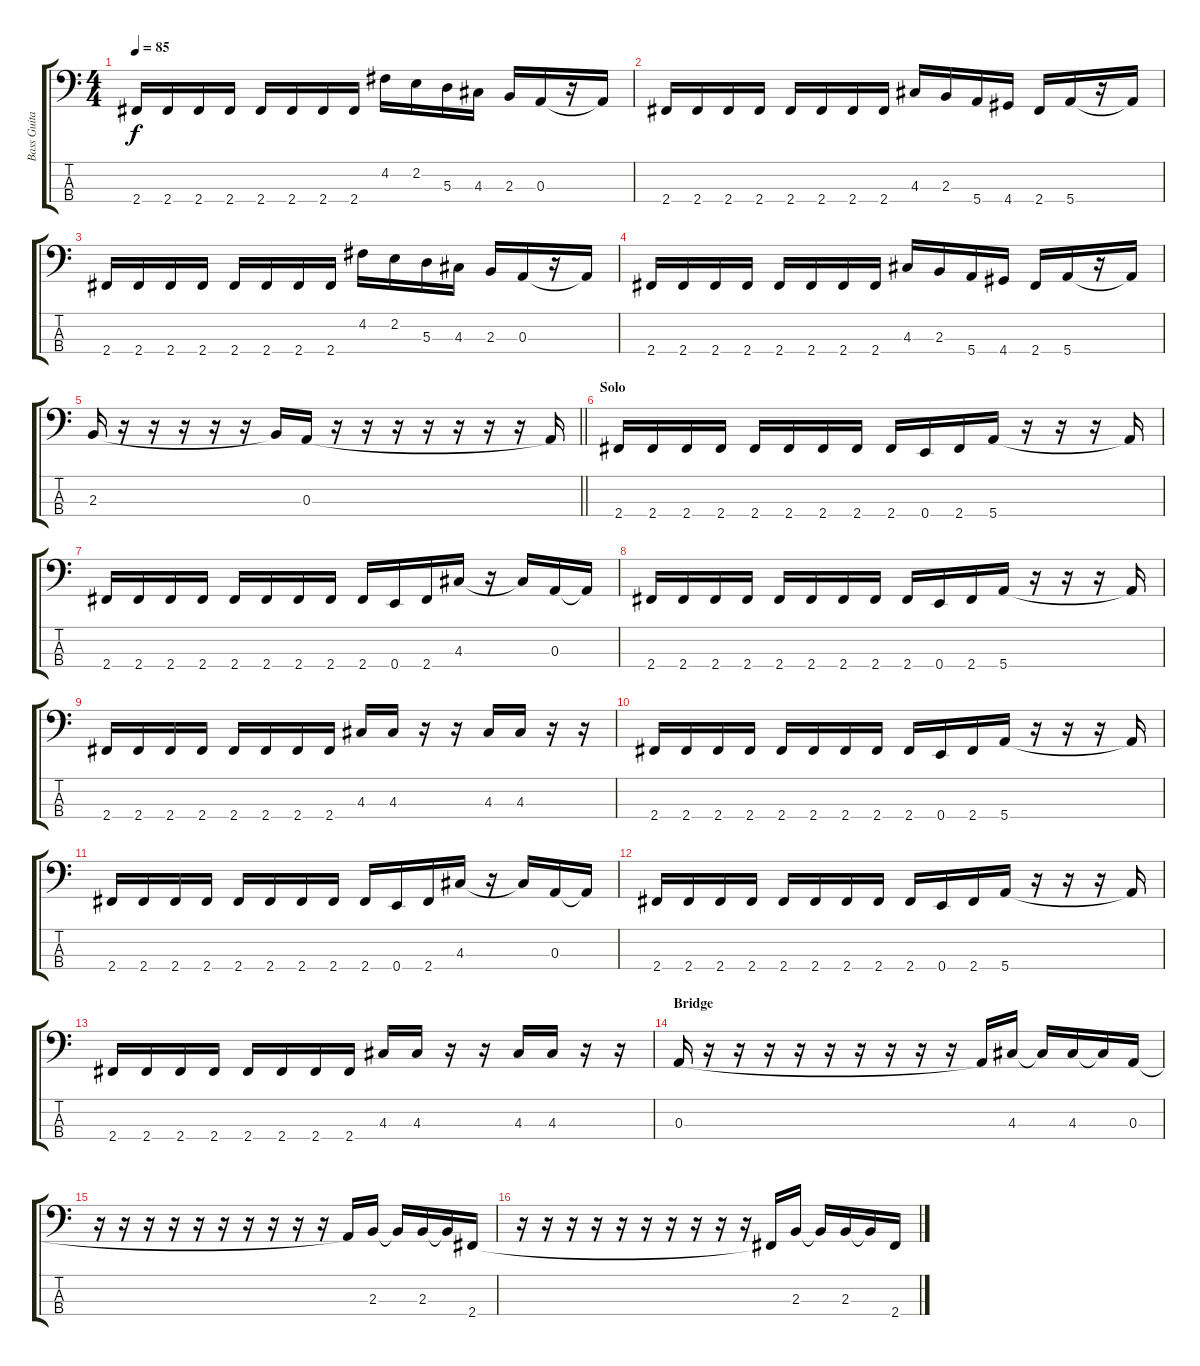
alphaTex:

\track ("Bass Guitar" "Bass Guita") {instrument electricbasspick}
\staff {score tabs}
\tuning (G2 D2 A1 E1) {hide}
\ts (4 4)
\tempo 85
\clef f4
\ks c
2.4.16{dy f} 2.4.16 2.4.16 2.4.16 2.4.16 2.4.16 2.4.16 2.4.16 4.2.16 2.2.16 5.3.16 4.3.16 2.3.16 0.3.16 r.16 0.3{t}.16 |
2.4.16 2.4.16 2.4.16 2.4.16 2.4.16 2.4.16 2.4.16 2.4.16 4.3.16 2.3.16 5.4.16 4.4.16 2.4.16 5.4.16 r.16 5.4{t}.16 |
2.4.16 2.4.16 2.4.16 2.4.16 2.4.16 2.4.16 2.4.16 2.4.16 4.2.16 2.2.16 5.3.16 4.3.16 2.3.16 0.3.16 r.16 0.3{t}.16 |
2.4.16 2.4.16 2.4.16 2.4.16 2.4.16 2.4.16 2.4.16 2.4.16 4.3.16 2.3.16 5.4.16 4.4.16 2.4.16 5.4.16 r.16 5.4{t}.16 |
\barLineRight lightlight
2.3.16 r.16 r.16 r.16 r.16 r.16 2.3{t}.16 0.3.16 r.16 r.16 r.16 r.16 r.16 r.16 r.16 0.3{t}.16 |
\section ("" "Solo")
2.4.16 2.4.16 2.4.16 2.4.16 2.4.16 2.4.16 2.4.16 2.4.16 2.4.16 0.4.16 2.4.16 5.4.16 r.16 r.16 r.16 5.4{t}.16 |
2.4.16 2.4.16 2.4.16 2.4.16 2.4.16 2.4.16 2.4.16 2.4.16 2.4.16 0.4.16 2.4.16 4.3.16 r.16 4.3{t}.16 0.3.16 0.3{t}.16 |
2.4.16 2.4.16 2.4.16 2.4.16 2.4.16 2.4.16 2.4.16 2.4.16 2.4.16 0.4.16 2.4.16 5.4.16 r.16 r.16 r.16 5.4{t}.16 |
2.4.16 2.4.16 2.4.16 2.4.16 2.4.16 2.4.16 2.4.16 2.4.16 4.3.16 4.3.16 r.16 r.16 4.3.16 4.3.16 r.16 r.16 |
2.4.16 2.4.16 2.4.16 2.4.16 2.4.16 2.4.16 2.4.16 2.4.16 2.4.16 0.4.16 2.4.16 5.4.16 r.16 r.16 r.16 5.4{t}.16 |
2.4.16 2.4.16 2.4.16 2.4.16 2.4.16 2.4.16 2.4.16 2.4.16 2.4.16 0.4.16 2.4.16 4.3.16 r.16 4.3{t}.16 0.3.16 0.3{t}.16 |
2.4.16 2.4.16 2.4.16 2.4.16 2.4.16 2.4.16 2.4.16 2.4.16 2.4.16 0.4.16 2.4.16 5.4.16 r.16 r.16 r.16 5.4{t}.16 |
2.4.16 2.4.16 2.4.16 2.4.16 2.4.16 2.4.16 2.4.16 2.4.16 4.3.16 4.3.16 r.16 r.16 4.3.16 4.3.16 r.16 r.16 |
\section ("" "Bridge")
0.3.16 r.16 r.16 r.16 r.16 r.16 r.16 r.16 r.16 r.16 0.3{t}.16 4.3.16 4.3{t}.16 4.3.16 4.3{t}.16 0.3.16 |
r.16 r.16 r.16 r.16 r.16 r.16 r.16 r.16 r.16 r.16 0.3{t}.16 2.3.16 2.3{t}.16 2.3.16 2.3{t}.16 2.4.16 |
r.16 r.16 r.16 r.16 r.16 r.16 r.16 r.16 r.16 r.16 2.4{t}.16 2.3.16 2.3{t}.16 2.3.16 2.3{t}.16 2.4.16
